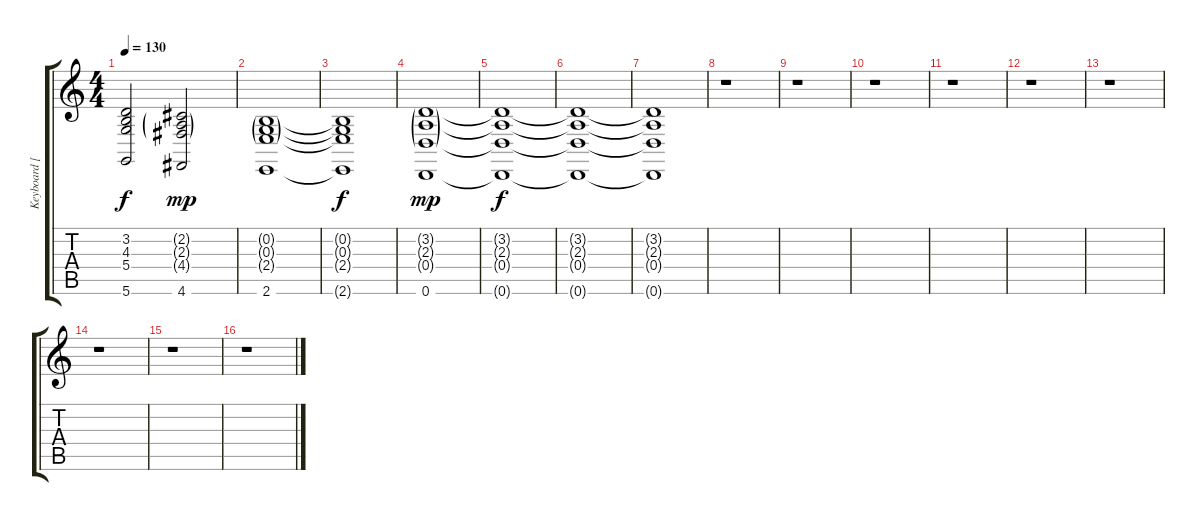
\track ("Keyboard [High Strings]" "Keyboard [") {instrument stringensemble2}
\staff {score tabs}
\tuning (E4 B3 G3 D3 A2 D2) {hide}
\ts (4 4)
\tempo 130
\clef g2
\ks c
(3.2{t} 4.3{t} 5.4{t} 5.6{t}).2{dy f} (2.2{g} 2.3{g} 4.4{g} 4.6).2{dy mp} |
(0.2{g} 0.3{g} 2.4{g} 2.6).1 |
(0.2{t} 0.3{t} 2.4{t} 2.6{t}).1{dy f} |
(3.2{g} 2.3{g} 0.4{g} 0.6).1{dy mp} |
(3.2{t} 2.3{t} 0.4{t} 0.6{t}).1{dy f} |
(3.2{t} 2.3{t} 0.4{t} 0.6{t}).1 |
(3.2{t} 2.3{t} 0.4{t} 0.6{t}).1 |
r.1 |
r.1 |
r.1 |
r.1 |
r.1 |
r.1 |
r.1 |
r.1 |
r.1
